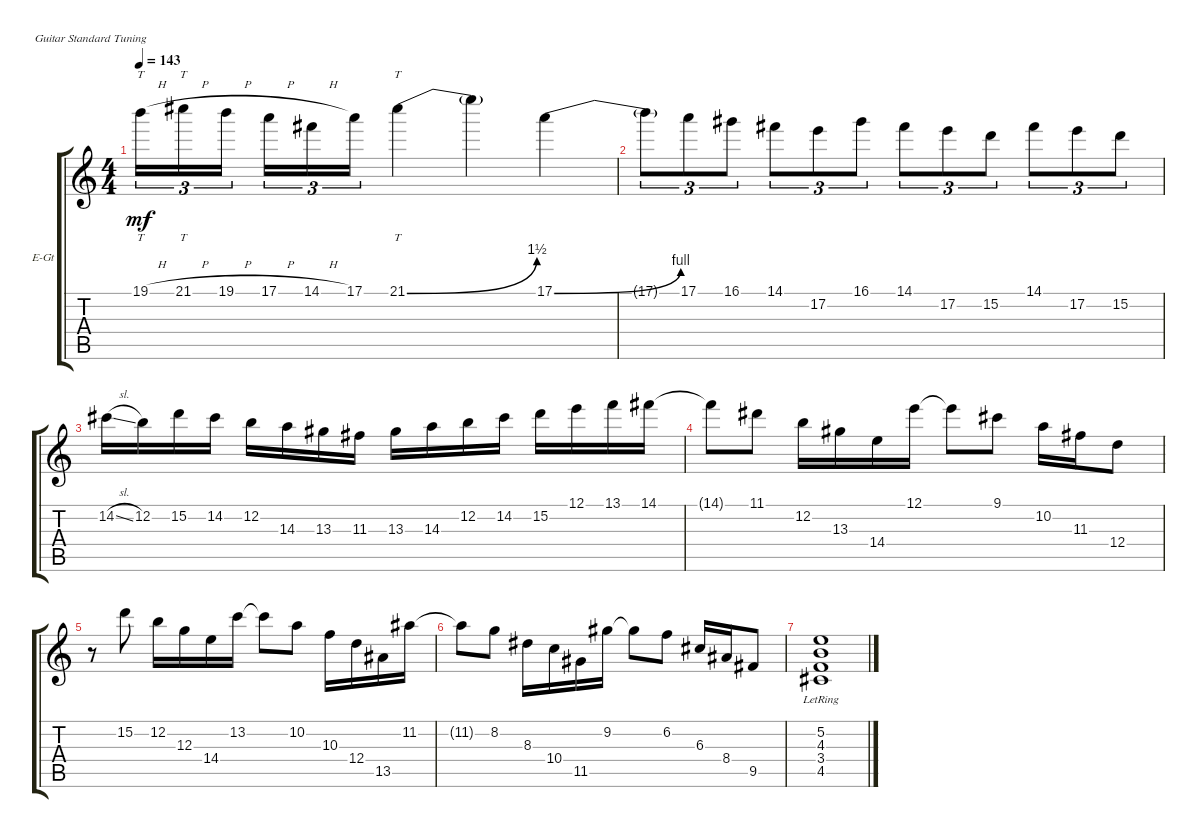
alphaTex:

\defaultSystemsLayout 4
\bracketExtendMode groupsimilarinstruments
\firstSystemTrackNameOrientation horizontal
\otherSystemsTrackNameOrientation horizontal
\chordDiagramsInScore
\track ("Electric Guitar" "E-Gt") {instrument overdrivenguitar}
\staff {score tabs}
\tuning (E4 B3 G3 D3 A2 E2)
\ts (4 4)
\tempo 143
\clef g2
\ks c
19.1{h}.16{tt tu (3 2) dy mf} 21.1{h acc #}.16{tt tu (3 2)} 19.1{h}.16{tu (3 2)} 17.1{h}.16{tu (3 2)} 14.1{h acc #}.16{tu (3 2)} 17.1.16{tu (3 2)} 21.1{be (bend 0 0 15.6 6) acc #}.4{tt} 21.1{t}.4 17.1{be (bend 0 0 15 4)}.4 |
17.1{t}.8{tu (3 2)} 17.1.8{tu (3 2)} 16.1{acc #}.8{tu (3 2)} 14.1{acc #}.8{tu (3 2)} 17.2.8{tu (3 2)} 16.1{acc #}.8{tu (3 2)} 14.1{acc #}.8{tu (3 2)} 17.2.8{tu (3 2)} 15.2.8{tu (3 2)} 14.1{acc #}.8{tu (3 2)} 17.2.8{tu (3 2)} 15.2.8{tu (3 2)} |
14.2{sl acc #}.16 12.2.16 15.2.16 14.2{acc #}.16 12.2.16 14.3.16 13.3{acc #}.16 11.3{acc #}.16 13.3{acc #}.16 14.3.16 12.2.16 14.2{acc #}.16 15.2.16 12.1.16 13.1.16 14.1{acc #}.16 |
14.1{t acc #}.8 11.1{acc #}.8 12.2.16 13.3{acc #}.16 14.4.16 12.1.16 12.1{t}.8 9.1{acc #}.8 10.2.16 11.3{acc #}.16 12.4.8 |
r.8 15.2.8 12.2.16 12.3.16 14.4.16 13.2.16 13.2{t}.8 10.2.8 10.3.16 12.4.16 13.5{acc #}.16 11.2{acc #}.16 |
11.2{t acc #}.8 8.2.8 8.3{acc #}.16 10.4.16 11.5{acc #}.16 9.2{acc #}.16 9.2{t acc #}.8 6.2.8 6.3{acc #}.16 8.4{acc #}.16 9.5{acc #}.8 |
(4.5{acc #} 3.4 4.3 5.2{lr}).1
